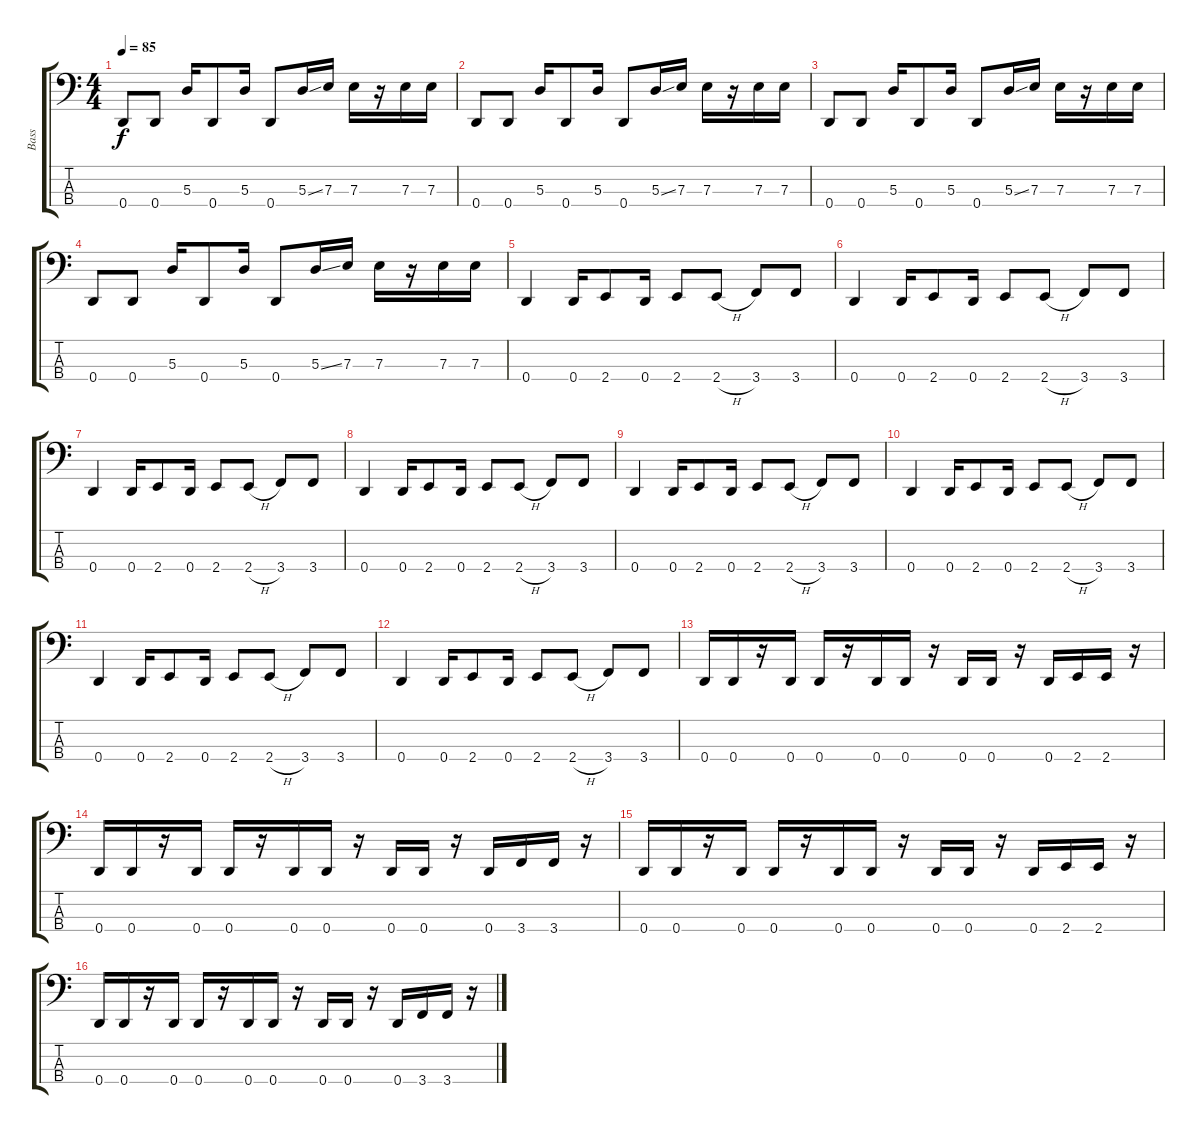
\track ("Bass" "Bass") {instrument electricbassfinger}
\staff {score tabs}
\tuning (G2 D2 A1 D1) {hide}
\ts (4 4)
\tempo 85
\clef f4
\ks c
0.4.8{dy f} 0.4.8 5.3.16 0.4.8 5.3.16 0.4.8 5.3{ss}.16 7.3.16 7.3.16 r.16 7.3.16 7.3.16 |
0.4.8 0.4.8 5.3.16 0.4.8 5.3.16 0.4.8 5.3{ss}.16 7.3.16 7.3.16 r.16 7.3.16 7.3.16 |
0.4.8 0.4.8 5.3.16 0.4.8 5.3.16 0.4.8 5.3{ss}.16 7.3.16 7.3.16 r.16 7.3.16 7.3.16 |
0.4.8 0.4.8 5.3.16 0.4.8 5.3.16 0.4.8 5.3{ss}.16 7.3.16 7.3.16 r.16 7.3.16 7.3.16 |
0.4.4 0.4.16 2.4.8 0.4.16 2.4.8 2.4{h}.8 3.4.8 3.4.8 |
0.4.4 0.4.16 2.4.8 0.4.16 2.4.8 2.4{h}.8 3.4.8 3.4.8 |
0.4.4 0.4.16 2.4.8 0.4.16 2.4.8 2.4{h}.8 3.4.8 3.4.8 |
0.4.4 0.4.16 2.4.8 0.4.16 2.4.8 2.4{h}.8 3.4.8 3.4.8 |
0.4.4 0.4.16 2.4.8 0.4.16 2.4.8 2.4{h}.8 3.4.8 3.4.8 |
0.4.4 0.4.16 2.4.8 0.4.16 2.4.8 2.4{h}.8 3.4.8 3.4.8 |
0.4.4 0.4.16 2.4.8 0.4.16 2.4.8 2.4{h}.8 3.4.8 3.4.8 |
0.4.4 0.4.16 2.4.8 0.4.16 2.4.8 2.4{h}.8 3.4.8 3.4.8 |
0.4.16 0.4.16 r.16 0.4.16 0.4.16 r.16 0.4.16 0.4.16 r.16 0.4.16 0.4.16 r.16 0.4.16 2.4.16 2.4.16 r.16 |
0.4.16 0.4.16 r.16 0.4.16 0.4.16 r.16 0.4.16 0.4.16 r.16 0.4.16 0.4.16 r.16 0.4.16 3.4.16 3.4.16 r.16 |
0.4.16 0.4.16 r.16 0.4.16 0.4.16 r.16 0.4.16 0.4.16 r.16 0.4.16 0.4.16 r.16 0.4.16 2.4.16 2.4.16 r.16 |
0.4.16 0.4.16 r.16 0.4.16 0.4.16 r.16 0.4.16 0.4.16 r.16 0.4.16 0.4.16 r.16 0.4.16 3.4.16 3.4.16 r.16
